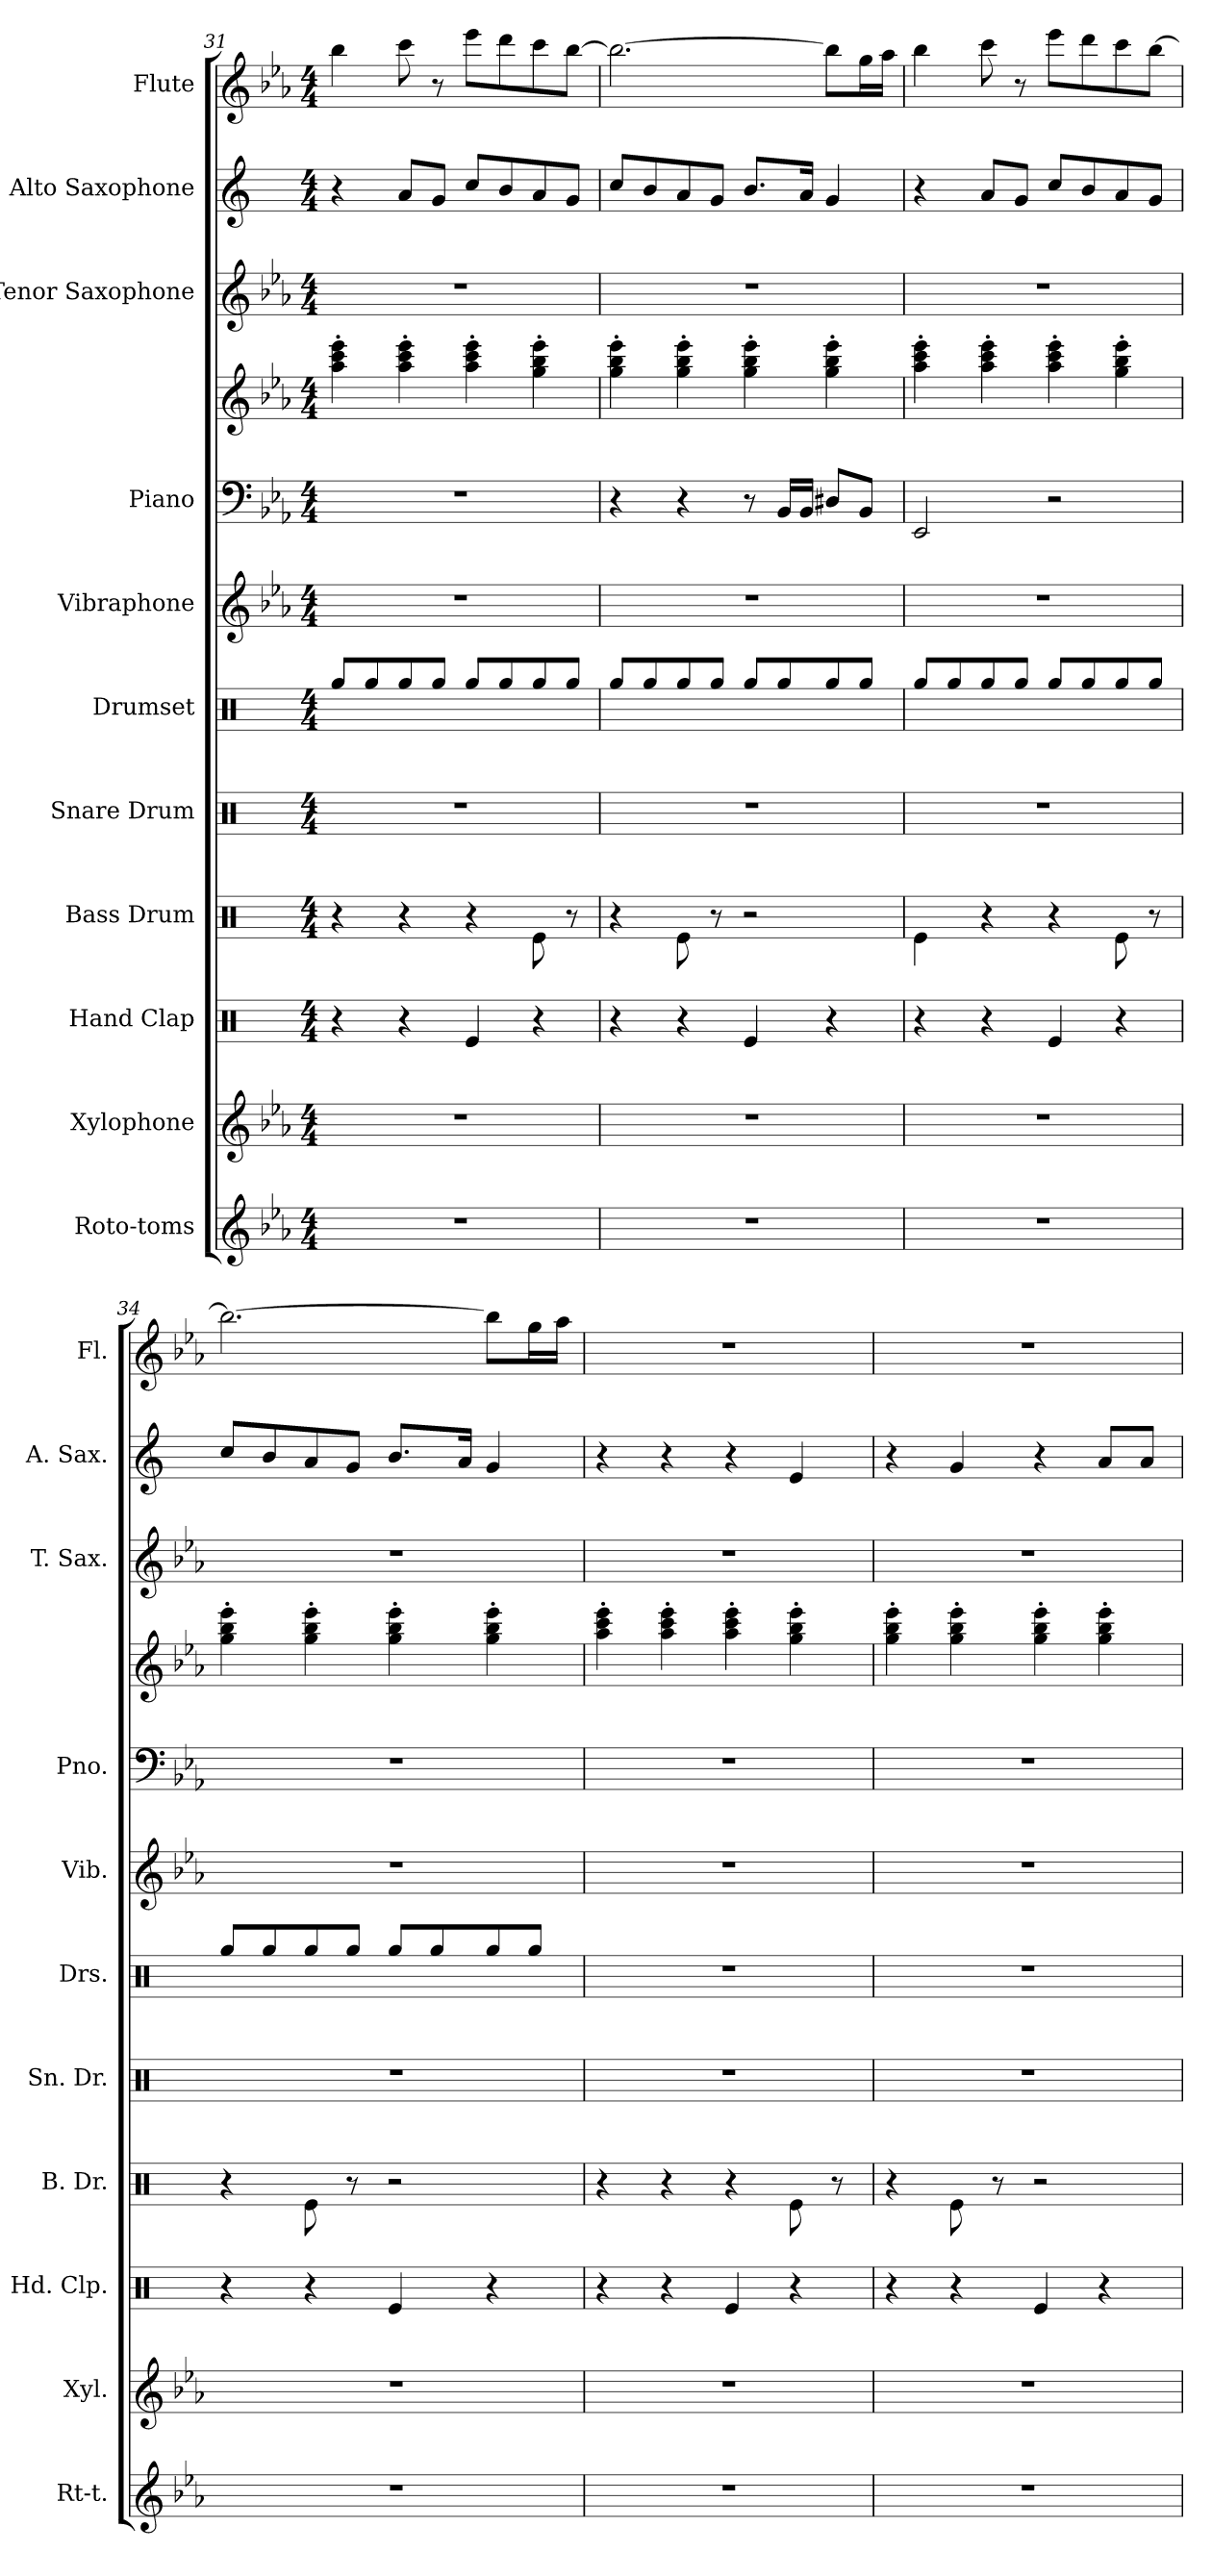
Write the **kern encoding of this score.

**kern	**kern	**kern	**kern	**kern	**kern	**kern	**kern	**kern	**kern	**kern	**kern
*part11	*part10	*part9	*part8	*part7	*part6	*part5	*part4	*part4	*part3	*part2	*part1
*staff12	*staff11	*staff10	*staff9	*staff8	*staff7	*staff6	*staff5	*staff4	*staff3	*staff2	*staff1
*I"Roto-toms	*I"Xylophone	*I"Hand Clap	*I"Bass Drum	*I"Snare Drum	*I"Drumset	*I"Vibraphone	*I"Piano	*	*I"Tenor Saxophone	*I"Alto Saxophone	*I"Flute
*I'Rt-t.	*I'Xyl.	*I'Hd. Clp.	*I'B. Dr.	*I'Sn. Dr.	*I'Drs.	*I'Vib.	*I'Pno.	*	*I'T. Sax.	*I'A. Sax.	*I'Fl.
!!LO:PB:g=z
*clefG2	*clefG2	*clefX	*clefX	*clefX	*clefX	*clefG2	*clefF4	*clefG2	*clefG2	*clefG2	*clefG2
*	*ITrd-7c-12	*	*	*	*	*	*	*	*ITrd8c14	*ITrd5c9	*
*k[b-e-a-]	*k[b-e-a-]	*k[]	*k[]	*k[]	*k[]	*k[b-e-a-]	*k[b-e-a-]	*k[b-e-a-]	*k[b-e-a-]	*k[b-e-a-]	*k[b-e-a-]
*M4/4	*M4/4	*M4/4	*M4/4	*M4/4	*M4/4	*M4/4	*M4/4	*M4/4	*M4/4	*M4/4	*M4/4
=31	=31	=31	=31	=31	=31	=31	=31	=31	=31	=31	=31
1r	1r	4r	4r	1r	8Rgg/L	1r	1r	4aa-\' 4ccc\' 4eee-\'	1r	4r	4bb-\
.	.	.	.	.	8Rgg/	.	.	.	.	.	.
.	.	4r	4r	.	8Rgg/	.	.	4aa-\' 4ccc\' 4eee-\'	.	8c/L	8ccc\
.	.	.	.	.	8Rgg/J	.	.	.	.	8B-/J	8r
.	.	4Re/	4r	.	8Rgg/L	.	.	4aa-\' 4ccc\' 4eee-\'	.	8e-/L	8eee-\L
.	.	.	.	.	8Rgg/	.	.	.	.	8d/	8ddd\
.	.	4r	8Re\	.	8Rgg/	.	.	4gg\' 4bb-\' 4eee-\'	.	8c/	8ccc\
.	.	.	8r	.	8Rgg/J	.	.	.	.	8B-/J	[8bb-\J
=32	=32	=32	=32	=32	=32	=32	=32	=32	=32	=32	=32
1r	1r	4r	4r	1r	8Rgg/L	1r	4r	4gg\' 4bb-\' 4eee-\'	1r	8e-/L	2.bb-\_
.	.	.	.	.	8Rgg/	.	.	.	.	8d/	.
.	.	4r	8Re\	.	8Rgg/	.	4r	4gg\' 4bb-\' 4eee-\'	.	8c/	.
.	.	.	8r	.	8Rgg/J	.	.	.	.	8B-/J	.
.	.	4Re/	2r	.	8Rgg/L	.	8r	4gg\' 4bb-\' 4eee-\'	.	8.d/L	.
.	.	.	.	.	8Rgg/	.	16BB-/LL	.	.	.	.
.	.	.	.	.	.	.	16BB-/JJ	.	.	16c/Jk	.
.	.	4r	.	.	8Rgg/	.	8D#X/L	4gg\' 4bb-\' 4eee-\'	.	4B-/	8bb-\L]
.	.	.	.	.	8Rgg/J	.	8BB-/J	.	.	.	16gg\L
.	.	.	.	.	.	.	.	.	.	.	16aa-\JJ
=33	=33	=33	=33	=33	=33	=33	=33	=33	=33	=33	=33
1r	1r	4r	4Re\	1r	8Rgg/L	1r	2EE-/	4aa-\' 4ccc\' 4eee-\'	1r	4r	4bb-\
.	.	.	.	.	8Rgg/	.	.	.	.	.	.
.	.	4r	4r	.	8Rgg/	.	.	4aa-\' 4ccc\' 4eee-\'	.	8c/L	8ccc\
.	.	.	.	.	8Rgg/J	.	.	.	.	8B-/J	8r
.	.	4Re/	4r	.	8Rgg/L	.	2r	4aa-\' 4ccc\' 4eee-\'	.	8e-/L	8eee-\L
.	.	.	.	.	8Rgg/	.	.	.	.	8d/	8ddd\
.	.	4r	8Re\	.	8Rgg/	.	.	4gg\' 4bb-\' 4eee-\'	.	8c/	8ccc\
.	.	.	8r	.	8Rgg/J	.	.	.	.	8B-/J	[8bb-\J
=34	=34	=34	=34	=34	=34	=34	=34	=34	=34	=34	=34
1r	1r	4r	4r	1r	8Rgg/L	1r	1r	4gg\' 4bb-\' 4eee-\'	1r	8e-/L	2.bb-\_
.	.	.	.	.	8Rgg/	.	.	.	.	8d/	.
.	.	4r	8Re\	.	8Rgg/	.	.	4gg\' 4bb-\' 4eee-\'	.	8c/	.
.	.	.	8r	.	8Rgg/J	.	.	.	.	8B-/J	.
.	.	4Re/	2r	.	8Rgg/L	.	.	4gg\' 4bb-\' 4eee-\'	.	8.d/L	.
.	.	.	.	.	8Rgg/	.	.	.	.	.	.
.	.	.	.	.	.	.	.	.	.	16c/Jk	.
.	.	4r	.	.	8Rgg/	.	.	4gg\' 4bb-\' 4eee-\'	.	4B-/	8bb-\L]
.	.	.	.	.	8Rgg/J	.	.	.	.	.	16gg\L
.	.	.	.	.	.	.	.	.	.	.	16aa-\JJ
!!LO:PB:g=z
=35	=35	=35	=35	=35	=35	=35	=35	=35	=35	=35	=35
1r	1r	4r	4r	1r	1r	1r	1r	4aa-\' 4ccc\' 4eee-\'	1r	4r	1r
.	.	4r	4r	.	.	.	.	4aa-\' 4ccc\' 4eee-\'	.	4r	.
.	.	4Re/	4r	.	.	.	.	4aa-\' 4ccc\' 4eee-\'	.	4r	.
.	.	4r	8Re\	.	.	.	.	4gg\' 4bb-\' 4eee-\'	.	4G/	.
.	.	.	8r	.	.	.	.	.	.	.	.
=36	=36	=36	=36	=36	=36	=36	=36	=36	=36	=36	=36
1r	1r	4r	4r	1r	1r	1r	1r	4gg\' 4bb-\' 4eee-\'	1r	4r	1r
.	.	4r	8Re\	.	.	.	.	4gg\' 4bb-\' 4eee-\'	.	4B-/	.
.	.	.	8r	.	.	.	.	.	.	.	.
.	.	4Re/	2r	.	.	.	.	4gg\' 4bb-\' 4eee-\'	.	4r	.
.	.	4r	.	.	.	.	.	4gg\' 4bb-\' 4eee-\'	.	8c/L	.
.	.	.	.	.	.	.	.	.	.	8c/J	.
=	=	=	=	=	=	=	=	=	=	=	=
*-	*-	*-	*-	*-	*-	*-	*-	*-	*-	*-	*-
